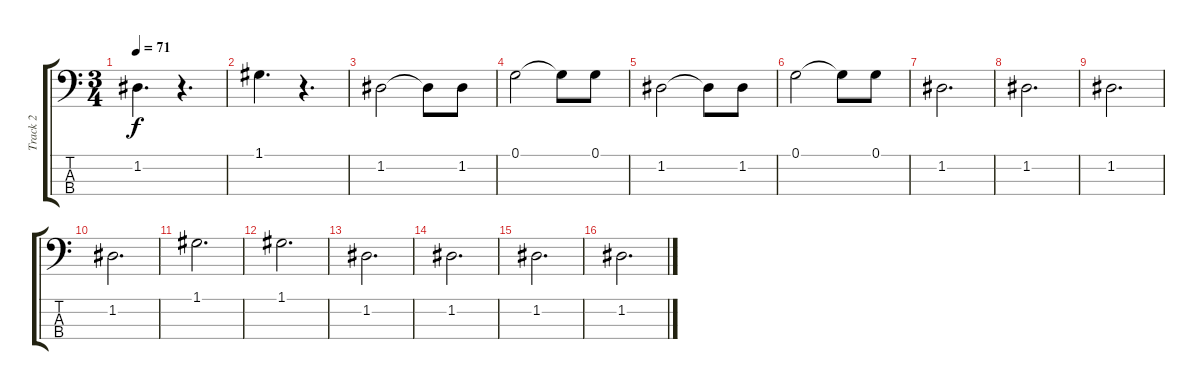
\track ("Track 2" "Track 2") {instrument electricbassfinger}
\staff {score tabs}
\tuning (G2 D2 A1 E1) {hide}
\ts (3 4)
\tempo 71
\clef f4
\ks c
1.2.4{d dy f} r.4{d} |
1.1.4{d} r.4{d} |
1.2.2 1.2{t}.8 1.2.8 |
0.1.2 0.1{t}.8 0.1.8 |
1.2.2 1.2{t}.8 1.2.8 |
0.1.2 0.1{t}.8 0.1.8 |
1.2.2{d} |
1.2.2{d} |
1.2.2{d} |
1.2.2{d} |
1.1.2{d} |
1.1.2{d} |
1.2.2{d} |
1.2.2{d} |
1.2.2{d} |
1.2.2{d}
